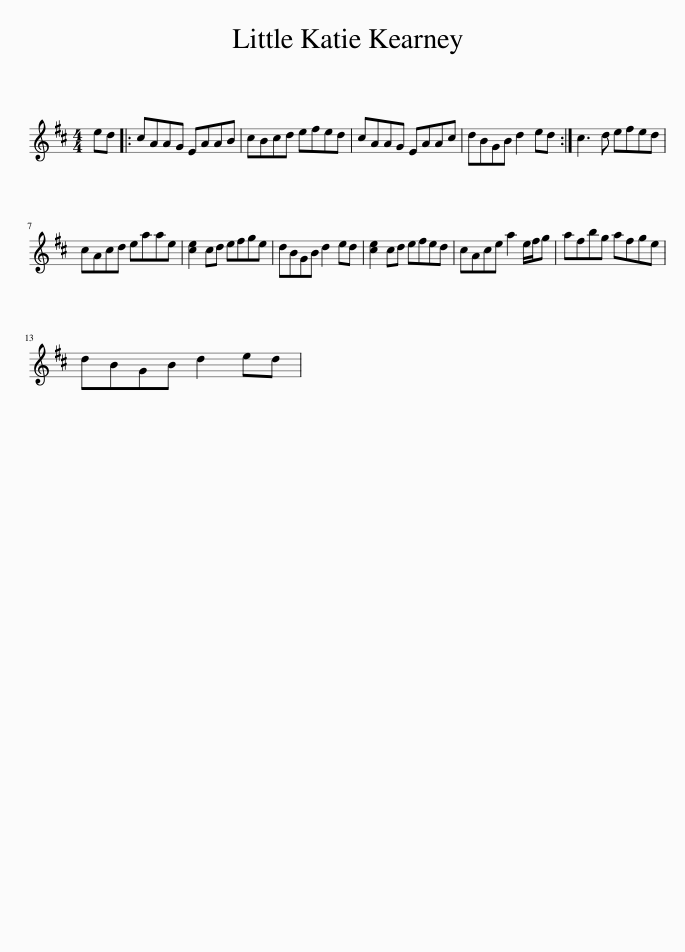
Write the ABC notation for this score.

X:1
L:1/8
M:4/4
I:linebreak $
K:D
V:1 treble
V:1
 ed |: cAAG EAAB | cBcd efed | cAAG EAAc | dBGB d2 ed :| %5
 c3 d efed |$ cAcd eaae | [ce]2 cd efge | dBGB d2 ed | [ce]2 cd efed | %10
 cAce a2 e/f/g | afbg afge |$ dBGB d2 ed | %13
